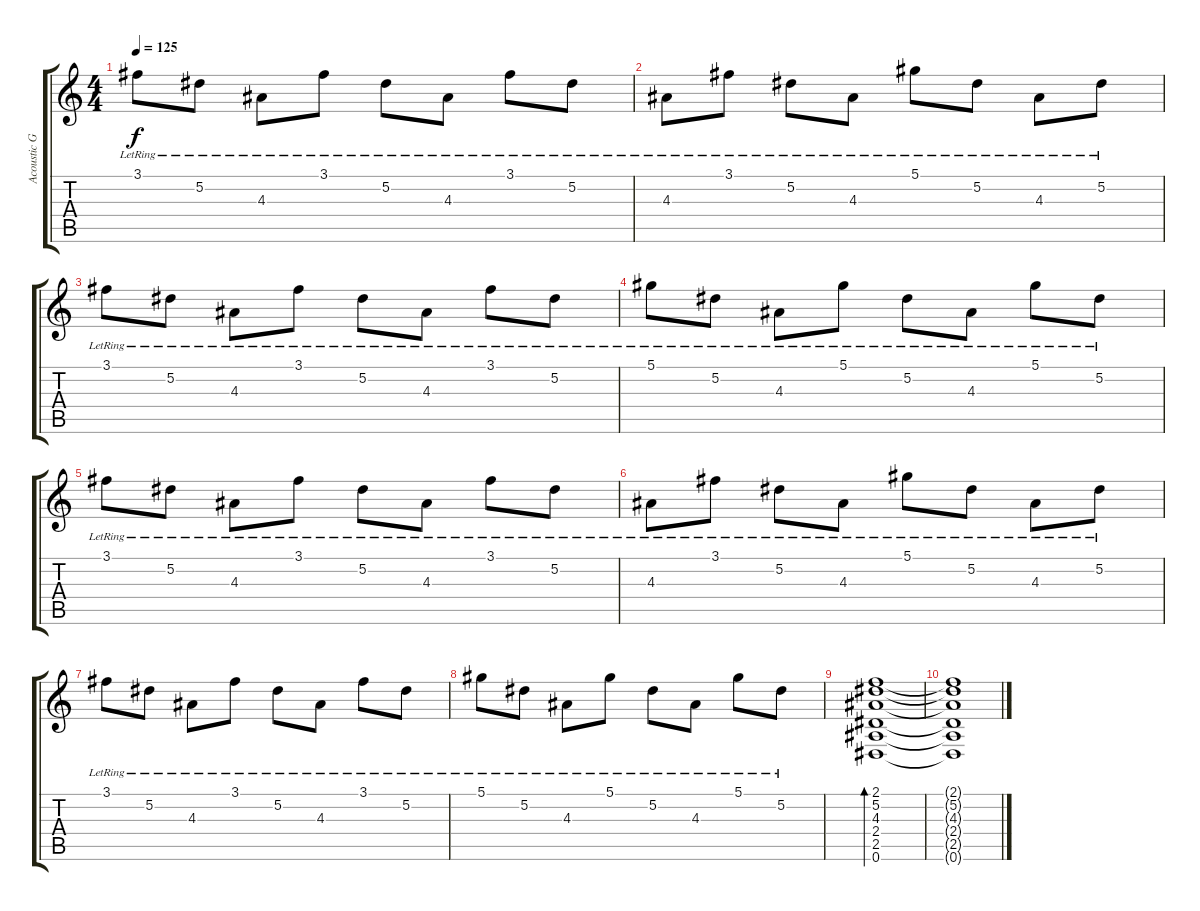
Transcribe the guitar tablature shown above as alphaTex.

\track ("Acoustic Guitar" "Acoustic G") {instrument acousticguitarsteel}
\staff {score tabs}
\tuning (Eb4 Bb3 Gb3 Db3 Ab2 Eb2) {hide}
\ts (4 4)
\tempo 125
\clef g2
\ks c
3.1{lr}.8{dy f} 5.2{lr}.8 4.3{lr}.8 3.1{lr}.8 5.2{lr}.8 4.3{lr}.8 3.1{lr}.8 5.2{lr}.8 |
4.3{lr}.8 3.1{lr}.8 5.2{lr}.8 4.3{lr}.8 5.1{lr}.8 5.2{lr}.8 4.3{lr}.8 5.2{lr}.8 |
3.1{lr}.8 5.2{lr}.8 4.3{lr}.8 3.1{lr}.8 5.2{lr}.8 4.3{lr}.8 3.1{lr}.8 5.2{lr}.8 |
5.1{lr}.8 5.2{lr}.8 4.3{lr}.8 5.1{lr}.8 5.2{lr}.8 4.3{lr}.8 5.1{lr}.8 5.2{lr}.8 |
3.1{lr}.8 5.2{lr}.8 4.3{lr}.8 3.1{lr}.8 5.2{lr}.8 4.3{lr}.8 3.1{lr}.8 5.2{lr}.8 |
4.3{lr}.8 3.1{lr}.8 5.2{lr}.8 4.3{lr}.8 5.1{lr}.8 5.2{lr}.8 4.3{lr}.8 5.2{lr}.8 |
3.1{lr}.8 5.2{lr}.8 4.3{lr}.8 3.1{lr}.8 5.2{lr}.8 4.3{lr}.8 3.1{lr}.8 5.2{lr}.8 |
5.1{lr}.8 5.2{lr}.8 4.3{lr}.8 5.1{lr}.8 5.2{lr}.8 4.3{lr}.8 5.1{lr}.8 5.2{lr}.8 |
(2.1 5.2 4.3 2.4 2.5 0.6).1{bd 240} |
(2.1{t} 5.2{t} 4.3{t} 2.4{t} 2.5{t} 0.6{t}).1
